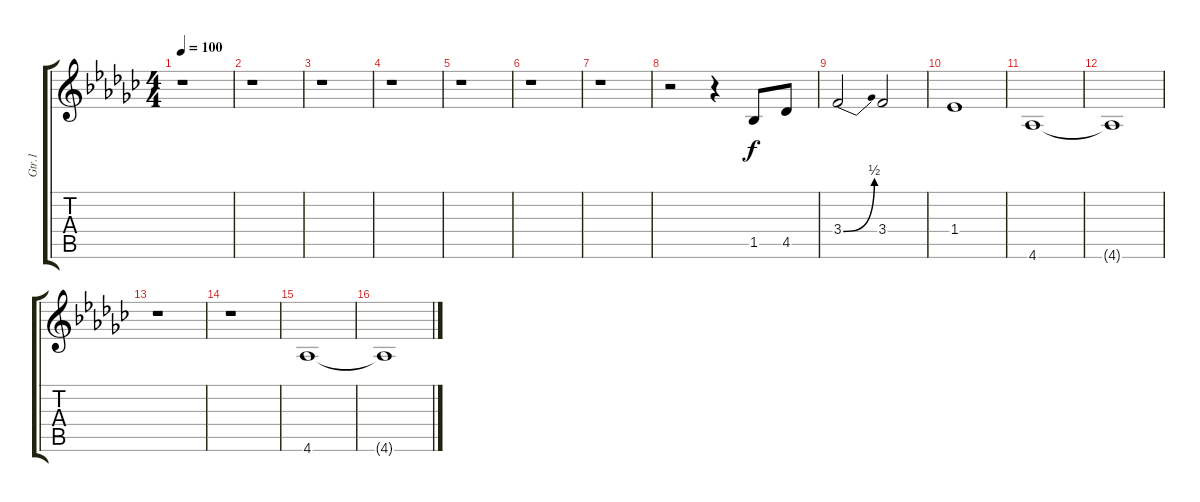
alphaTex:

\track ("Gtr.1" "Gtr.1") {instrument distortionguitar}
\staff {score tabs}
\tuning (E4 B3 G3 D3 A2 E2) {hide}
\ts (4 4)
\tempo 100
\clef g2
\ks gb
r.1{dy f instrument distortionguitar} |
r.1 |
r.1 |
r.1 |
r.1 |
r.1 |
r.1 |
r.2 r.4 1.5.8 4.5.8 |
3.4{be (bend 0 0 60 2)}.2 3.4.2 |
1.4.1 |
4.6.1 |
4.6{t}.1 |
r.1 |
r.1 |
4.6.1 |
4.6{t}.1
